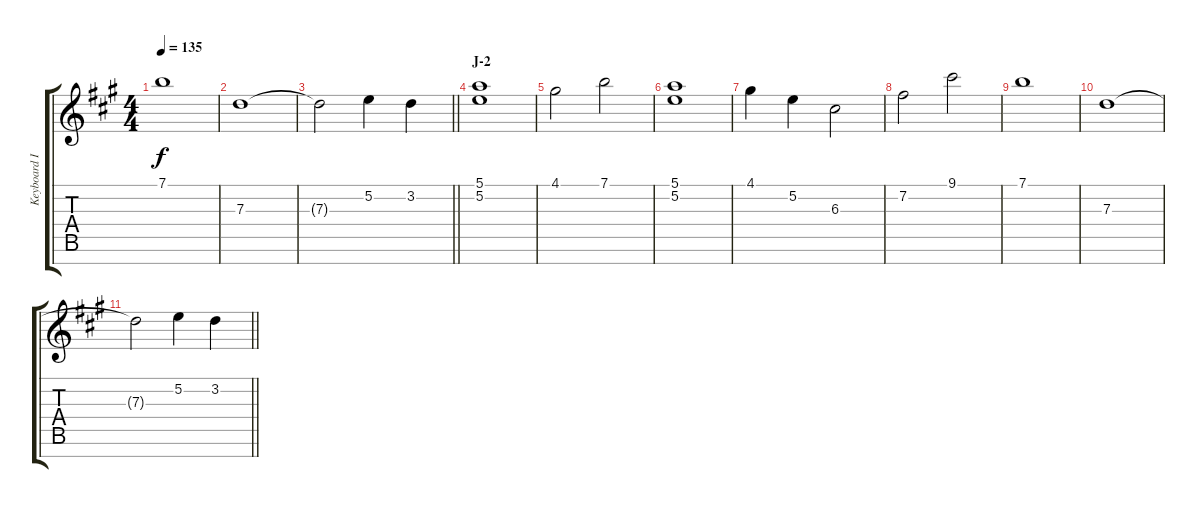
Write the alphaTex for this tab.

\track ("Keyboard I" "Keyboard I") {instrument lead2sawtooth}
\staff {score tabs}
\tuning (E5 B4 G4 D4 A3 E3 B2) {hide}
\ts (4 4)
\tempo 135
\clef g2
\ks a
7.1.1{dy f} |
7.3.1 |
\barLineRight lightlight
7.3{t}.2 5.2.4 3.2.4 |
\section ("" "J-2")
(5.1 5.2).1 |
4.1.2 7.1.2 |
(5.1 5.2).1 |
4.1.4 5.2.4 6.3.2 |
7.2.2 9.1.2 |
7.1.1 |
7.3.1 |
\barLineRight lightlight
7.3{t}.2 5.2.4 3.2.4
